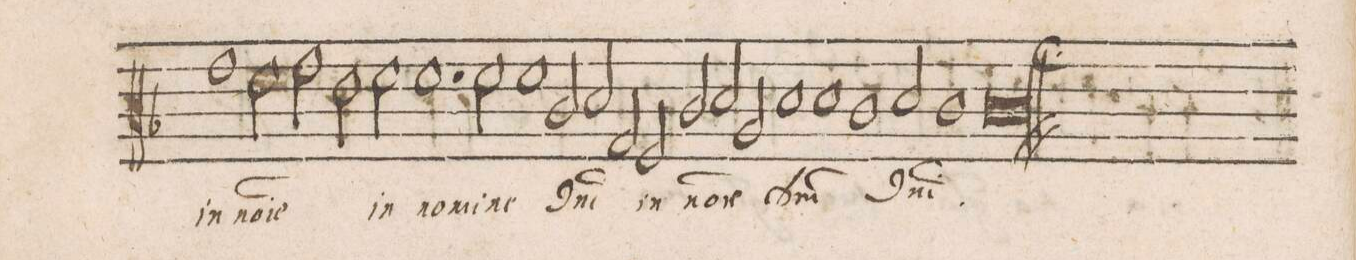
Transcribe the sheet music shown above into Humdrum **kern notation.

**kern	**text
*I"ALTVS	*
*clefC3	*
*k[b-]	*
*met(C|)	*
*M2/1	*
1g	in
2f\	no-
2g\	-(m)i-
=70-	=70-
2e\	-(n)e
2f\	in
1.f	no-
=71-	=71-
2f\	-mi-
1f	-ne
=72-	=72-
2c/	D(o-
2d/	-mi)-
2G/	-ni
2F/	in
=73-	=73-
2c/	no-
2d/	-(m)i-
2A/	-(n)e
1d/	D(o-
=74-	=74-
1d	-mi)-
1c/	-ni
=75-	=75-
2d/	Do-
1c	-(mi)-
=76-	=76-
0cl/	-ni.
==	==
*-	*-
